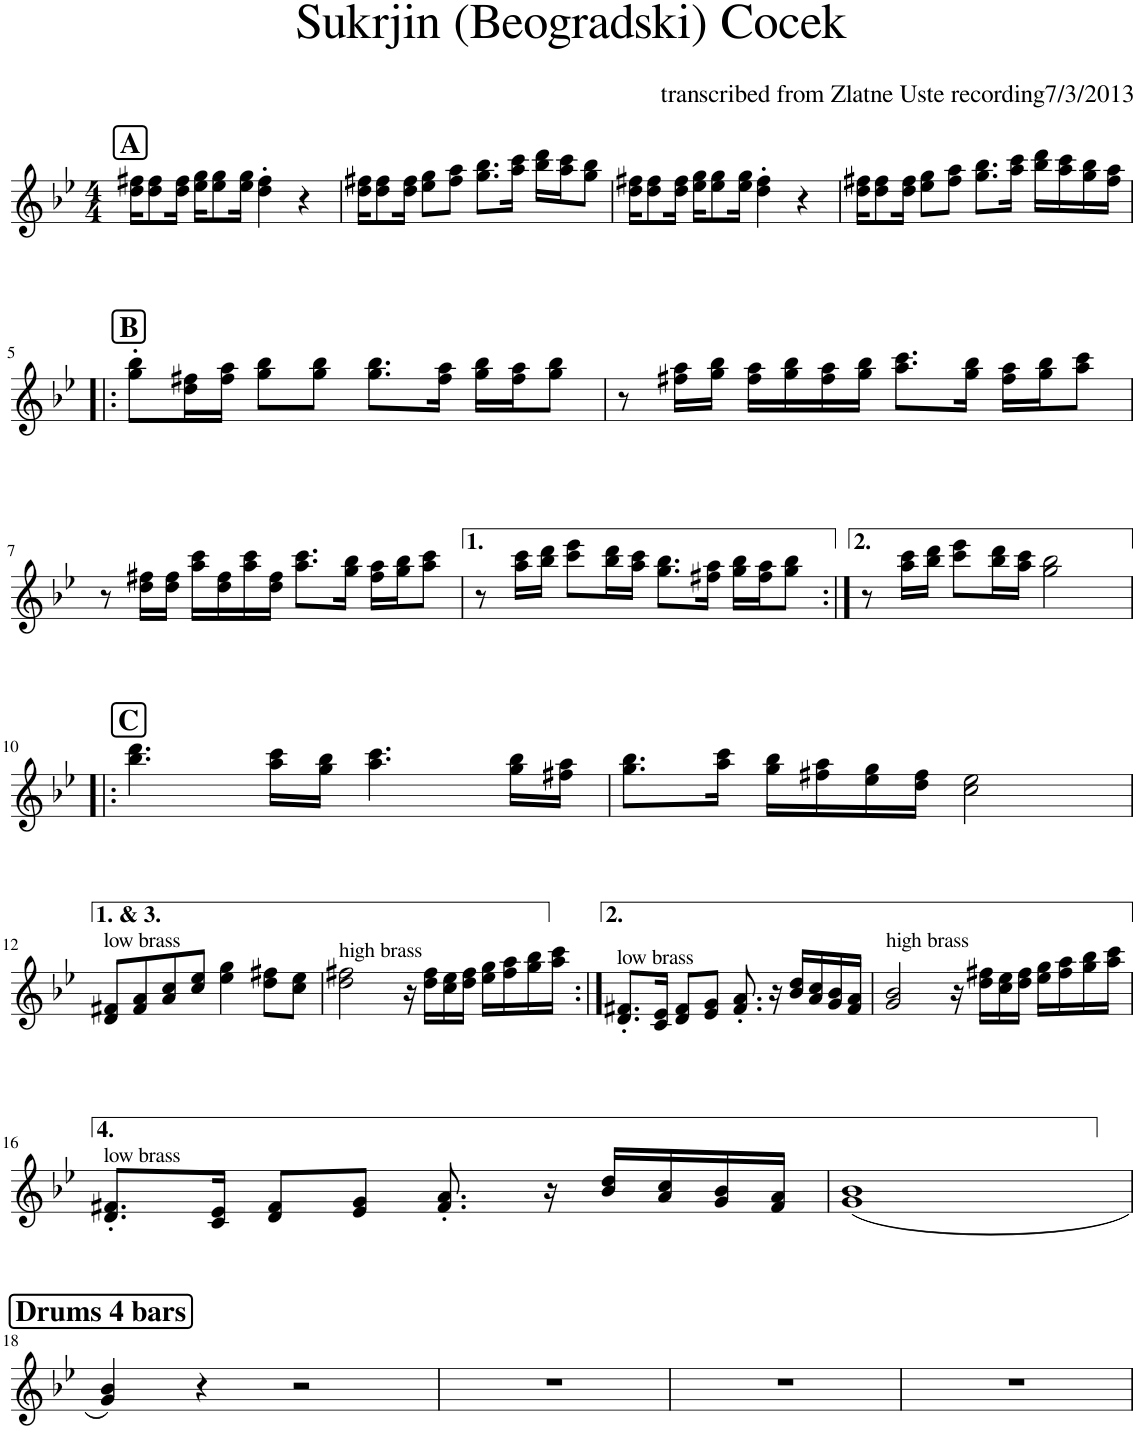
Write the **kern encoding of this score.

**kern
*part1
*staff1
*I"Alto Saxophone
*I'A Sax
*clefG2
*Trd5c9
*k[b-e-]
*M4/4
=1
!LO:TX:a:B:t=A
16dd\ 16ff#X\KL
8dd\ 8ff#\
16dd\ 16ff#\Jk
16ee-\ 16gg\KL
8ee-\ 8gg\
16ee-\ 16gg\Jk
4dd\' 4ff#\'
4r
=2
16dd\ 16ff#X\KL
8dd\ 8ff#\
16dd\ 16ff#\Jk
8ee-\ 8gg\L
8ff#\ 8aa\J
8.gg\ 8.bb-\L
16aa\ 16ccc\Jk
16bb-\ 16ddd\LL
16aa\ 16ccc\J
8gg\ 8bb-\J
=3
16dd\ 16ff#X\KL
8dd\ 8ff#\
16dd\ 16ff#\Jk
16ee-\ 16gg\KL
8ee-\ 8gg\
16ee-\ 16gg\Jk
4dd\' 4ff#\'
4r
=4
16dd\ 16ff#X\KL
8dd\ 8ff#\
16dd\ 16ff#\Jk
8ee-\ 8gg\L
8ff#\ 8aa\J
8.gg\ 8.bb-\L
16aa\ 16ccc\Jk
16bb-\ 16ddd\LL
16aa\ 16ccc\
16gg\ 16bb-\
16ff#\ 16aa\JJ
!!LO:LB:g=z
=5!|:
!LO:TX:a:B:t=B
8gg\' 8bb-\'L
16dd\ 16ff#X\L
16ff#\ 16aa\JJ
8gg\ 8bb-\L
8gg\ 8bb-\J
8.gg\ 8.bb-\L
16ff#\ 16aa\Jk
16gg\ 16bb-\LL
16ff#\ 16aa\J
8gg\ 8bb-\J
=6
8r
16ff#X\ 16aa\LL
16gg\ 16bb-\JJ
16ff#\ 16aa\LL
16gg\ 16bb-\
16ff#\ 16aa\
16gg\ 16bb-\JJ
8.aa\ 8.ccc\L
16gg\ 16bb-\Jk
16ff#\ 16aa\LL
16gg\ 16bb-\J
8aa\ 8ccc\J
!!LO:LB:g=z
=7
8r
16dd\ 16ff#X\LL
16dd\ 16ff#\JJ
16aa\ 16ccc\LL
16dd\ 16ff#\
16aa\ 16ccc\
16dd\ 16ff#\JJ
8.aa\ 8.ccc\L
16gg\ 16bb-\Jk
16ff#\ 16aa\LL
16gg\ 16bb-\J
8aa\ 8ccc\J
=8
8r
16aa\ 16ccc\LL
16bb-\ 16ddd\JJ
8ccc\ 8eee-\L
16bb-\ 16ddd\L
16aa\ 16ccc\JJ
8.gg\ 8.bb-\L
16ff#X\ 16aa\Jk
16gg\ 16bb-\LL
16ff#\ 16aa\J
8gg\ 8bb-\J
=9:|!
8r
16aa\ 16ccc\LL
16bb-\ 16ddd\JJ
8ccc\ 8eee-\L
16bb-\ 16ddd\L
16aa\ 16ccc\JJ
2gg\ 2bb-\
!!LO:LB:g=z
=10!|:
!LO:TX:a:B:t=C
4.bb-\ 4.ddd\
16aa\ 16ccc\LL
16gg\ 16bb-\JJ
4.aa\ 4.ccc\
16gg\ 16bb-\LL
16ff#X\ 16aa\JJ
=11
8.gg\ 8.bb-\L
16aa\ 16ccc\Jk
16gg\ 16bb-\LL
16ff#X\ 16aa\
16ee-\ 16gg\
16dd\ 16ff#\JJ
2cc\ 2ee-\
!!LO:LB:g=z
=12
!LO:TX:a:t=low brass
8d/ 8f#X/L
8f#/ 8a/
8a/ 8cc/
8cc/ 8ee-/J
4ee-\ 4gg\
8dd\ 8ff#X\L
8cc\ 8ee-\J
=13
!LO:TX:a:t=high brass
2dd\ 2ff#X\
16r
16dd\ 16ff#\LL
16cc\ 16ee-\
16dd\ 16ff#\JJ
16ee-\ 16gg\LL
16ff#\ 16aa\
16gg\ 16bb-\
16aa\ 16ccc\JJ
=14:|!
!LO:TX:a:t=low brass
8.d/' 8.f#X/'L
16c/ 16e-/Jk
8d/ 8f#/L
8e-/ 8g/J
8.f#/' 8.a/'
16r
16b-/ 16dd/LL
16a/ 16cc/
16g/ 16b-/
16f#/ 16a/JJ
=15
!LO:TX:a:t=high brass
2g/ 2b-/
16r
16dd\ 16ff#X\LL
16cc\ 16ee-\
16dd\ 16ff#\JJ
16ee-\ 16gg\LL
16ff#\ 16aa\
16gg\ 16bb-\
16aa\ 16ccc\JJ
!!LO:LB:g=z
=16
!LO:TX:a:t=low brass
8.d/' 8.f#X/'L
16c/ 16e-/Jk
8d/ 8f#/L
8e-/ 8g/J
8.f#/' 8.a/'
16r
16b-/ 16dd/LL
16a/ 16cc/
16g/ 16b-/
16f#/ 16a/JJ
=17
(1g 1b-
!!LO:LB:g=z
=18
!LO:TX:a:B:t=Drums 4 bars
4g/ 4b-/)
4r
2r
=19
1r
=20
1r
=21
1r
=
*-
